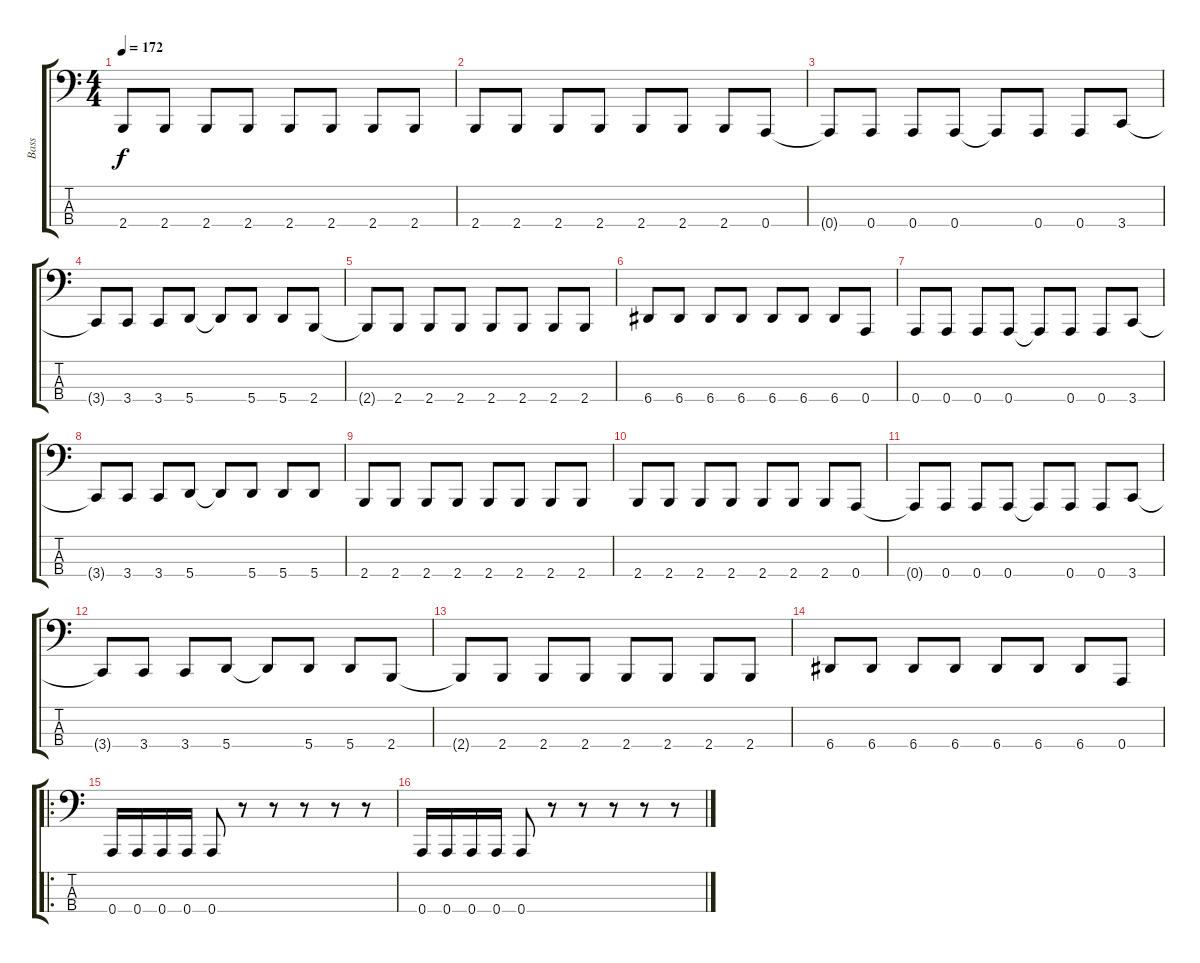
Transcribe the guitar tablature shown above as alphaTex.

\track ("Bass" "Bass") {instrument electricbasspick}
\staff {score tabs}
\tuning (D2 A1 E1 A0) {hide}
\ts (4 4)
\tempo 172
\clef f4
\ks c
2.4.8{dy f} 2.4.8 2.4.8 2.4.8 2.4.8 2.4.8 2.4.8 2.4.8 |
2.4.8 2.4.8 2.4.8 2.4.8 2.4.8 2.4.8 2.4.8 0.4.8 |
0.4{t}.8 0.4.8 0.4.8 0.4.8 0.4{t}.8 0.4.8 0.4.8 3.4.8 |
3.4{t}.8 3.4.8 3.4.8 5.4.8 5.4{t}.8 5.4.8 5.4.8 2.4.8 |
2.4{t}.8 2.4.8 2.4.8 2.4.8 2.4.8 2.4.8 2.4.8 2.4.8 |
6.4.8 6.4.8 6.4.8 6.4.8 6.4.8 6.4.8 6.4.8 0.4.8 |
0.4.8 0.4.8 0.4.8 0.4.8 0.4{t}.8 0.4.8 0.4.8 3.4.8 |
3.4{t}.8 3.4.8 3.4.8 5.4.8 5.4{t}.8 5.4.8 5.4.8 5.4.8 |
2.4.8 2.4.8 2.4.8 2.4.8 2.4.8 2.4.8 2.4.8 2.4.8 |
2.4.8 2.4.8 2.4.8 2.4.8 2.4.8 2.4.8 2.4.8 0.4.8 |
0.4{t}.8 0.4.8 0.4.8 0.4.8 0.4{t}.8 0.4.8 0.4.8 3.4.8 |
3.4{t}.8 3.4.8 3.4.8 5.4.8 5.4{t}.8 5.4.8 5.4.8 2.4.8 |
2.4{t}.8 2.4.8 2.4.8 2.4.8 2.4.8 2.4.8 2.4.8 2.4.8 |
6.4.8 6.4.8 6.4.8 6.4.8 6.4.8 6.4.8 6.4.8 0.4.8 |
\ro
0.4.16 0.4.16 0.4.16 0.4.16 0.4.8 r.8 r.8 r.8 r.8 r.8 |
0.4.16 0.4.16 0.4.16 0.4.16 0.4.8 r.8 r.8 r.8 r.8 r.8
